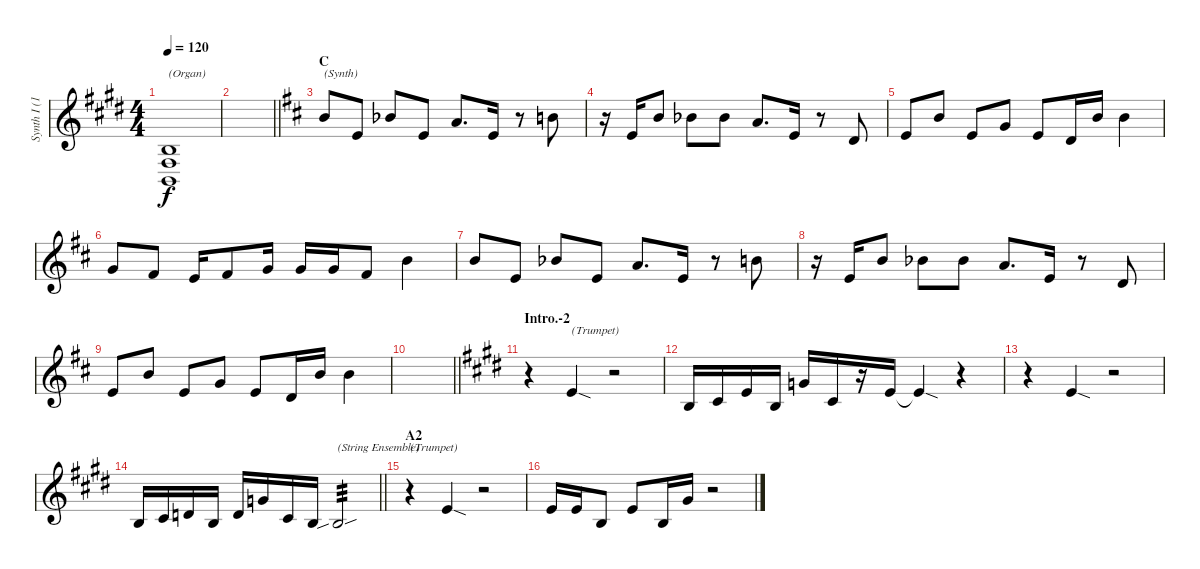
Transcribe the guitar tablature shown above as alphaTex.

\track ("Synth I (1)" "Synth I (1") {instrument trumpet}
\staff {score}
\tuning (E4 B3 G3 D3 A2 E2) {hide}
\ts (4 4)
\tempo 120
\clef g2
\ks e
(0.2 4.4 2.5).1{txt "(Organ)" dy f volume 8 instrument pad7halo} |
\barLineRight lightlight
|
\section ("" "C")
\ks d
7.1.8{txt "(Synth)" instrument lead2sawtooth} 0.1.8 6.1{acc b}.8 0.1.8 5.1.8{d} 0.1.16 r.8 7.1.8 |
r.16 0.1.16 7.1.8 6.1{acc b}.8 6.1{acc b}.8 5.1.8{d} 0.1.16 r.8 3.2.8 |
0.1.8 7.1.8 0.1.8 3.1.8 0.1.8 3.2.16 7.1.16 7.1.4 |
3.1.8 2.1.8 0.1.16 2.1.8 3.1.16 3.1.16 3.1.16 2.1.8 7.1.4 |
7.1.8 0.1.8 6.1{acc b}.8 0.1.8 5.1.8{d} 0.1.16 r.8 7.1.8 |
r.16 0.1.16 7.1.8 6.1{acc b}.8 6.1{acc b}.8 5.1.8{d} 0.1.16 r.8 3.2.8 |
0.1.8 7.1.8 0.1.8 3.1.8 0.1.8 3.2.16 7.1.16 7.1.4 |
\barLineRight lightlight
|
\section ("" "Intro.-2")
\ks e
r.4 0.1{sod}.4{txt "(Trumpet)" instrument trumpet} r.2 |
0.2.16 2.2.16 0.1.16 0.2.16 3.1.16 2.2.16 r.16 5.2.16 5.2{sod t}.4 r.4 |
r.4 0.1{sod}.4 r.2 |
\barLineRight lightlight
0.2.16 2.2.16 3.2.16 0.2.16 3.2.16 3.1.16 2.2.16 0.2.16 0.2{sib sou}.2{txt "(String Ensemble)" tp 3 instrument stringensemble1} |
\section ("" "A2")
r.4{txt "(Trumpet)" instrument trumpet} 0.1{sod}.4 r.2 |
0.1.16 0.1.16 0.2.8 0.1.8 0.2.16 4.1.16 r.2
